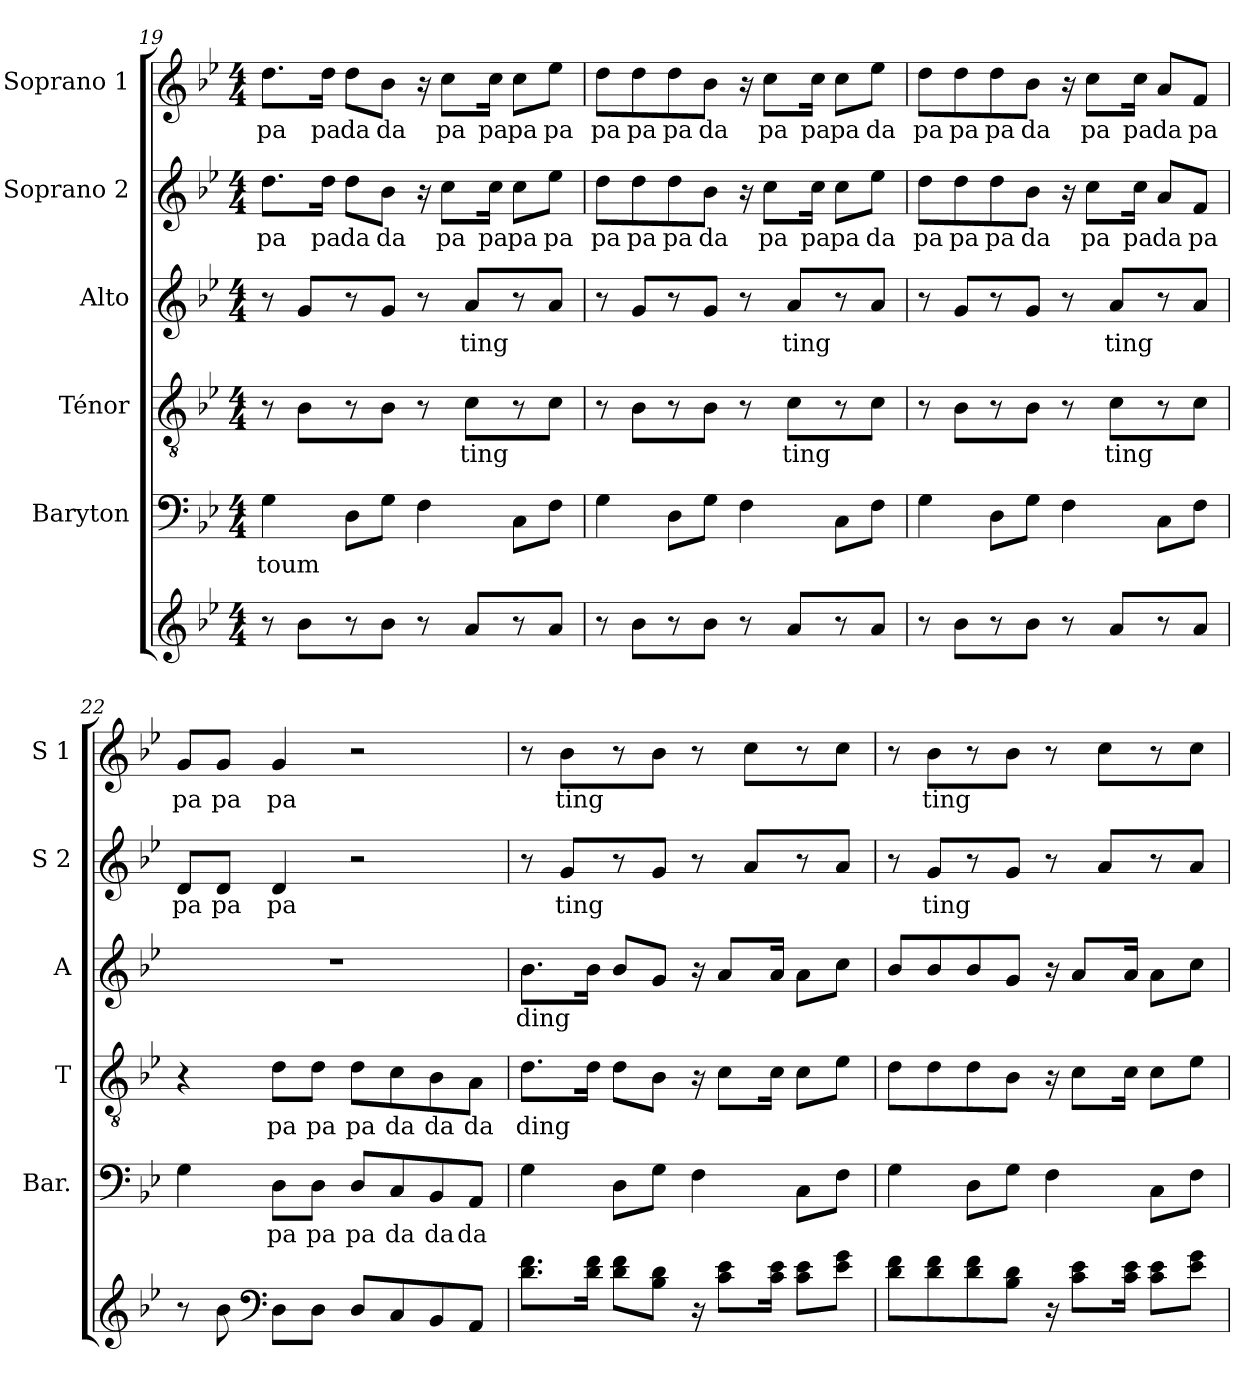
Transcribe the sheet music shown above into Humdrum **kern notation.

**kern	**kern	**text	**kern	**text	**kern	**text	**kern	**text	**kern	**text
*part6	*part5	*part5	*part4	*part4	*part3	*part3	*part2	*part2	*part1	*part1
*staff6	*staff5	*staff5	*staff4	*staff4	*staff3	*staff3	*staff2	*staff2	*staff1	*staff1
*	*I"Baryton	*	*I"Ténor	*	*I"Alto	*	*I"Soprano 2	*	*I"Soprano 1	*
*	*I'Bar.	*	*I'T	*	*I'A	*	*I'S 2	*	*I'S 1	*
!!LO:PB:g=z
*clefG2	*clefF4	*	*clefGv2	*	*clefG2	*	*clefG2	*	*clefG2	*
*k[b-e-]	*k[b-e-]	*	*k[b-e-]	*	*k[b-e-]	*	*k[b-e-]	*	*k[b-e-]	*
*g:	*g:	*	*g:	*	*g:	*	*g:	*	*g:	*
*M4/4	*M4/4	*	*M4/4	*	*M4/4	*	*M4/4	*	*M4/4	*
=19	=19	=19	=19	=19	=19	=19	=19	=19	=19	=19
!	!	!LO:LY:b	!	!	!	!	!	!LO:LY:b	!	!LO:LY:b
8r	4G\	toum	8r	.	8r	.	8.dd\L	pa	8.dd\L	pa
8b-\L	.	.	8B-\L	.	8g/L	.	.	.	.	.
!	!	!	!	!	!	!	!	!LO:LY:b	!	!LO:LY:b
.	.	.	.	.	.	.	16dd\Jk	pa	16dd\Jk	pa
!	!	!	!	!	!	!	!	!LO:LY:b	!	!LO:LY:b
8r	8D\L	.	8r	.	8r	.	8dd\L	da	8dd\L	da
!	!	!	!	!	!	!	!	!LO:LY:b	!	!LO:LY:b
8b-\J	8G\J	.	8B-\J	.	8g/J	.	8b-\J	da	8b-\J	da
8r	4F\	.	8r	.	8r	.	16r	.	16r	.
!	!	!	!	!	!	!	!	!LO:LY:b	!	!LO:LY:b
.	.	.	.	.	.	.	8cc\L	pa	8cc\L	pa
!	!	!	!	!LO:LY:b	!	!LO:LY:b	!	!	!	!
8a/L	.	.	8c\L	ting	8a/L	ting	.	.	.	.
!	!	!	!	!	!	!	!	!LO:LY:b	!	!LO:LY:b
.	.	.	.	.	.	.	16cc\Jk	pa	16cc\Jk	pa
!	!	!	!	!	!	!	!	!LO:LY:b	!	!LO:LY:b
8r	8C\L	.	8r	.	8r	.	8cc\L	pa	8cc\L	pa
!	!	!	!	!	!	!	!	!LO:LY:b	!	!LO:LY:b
8a/J	8F\J	.	8c\J	.	8a/J	.	8ee-\J	pa	8ee-\J	pa
=20	=20	=20	=20	=20	=20	=20	=20	=20	=20	=20
!	!	!	!	!	!	!	!	!LO:LY:b	!	!LO:LY:b
8r	4G\	.	8r	.	8r	.	8dd\L	pa	8dd\L	pa
!	!	!	!	!	!	!	!	!LO:LY:b	!	!LO:LY:b
8b-\L	.	.	8B-\L	.	8g/L	.	8dd\	pa	8dd\	pa
!	!	!	!	!	!	!	!	!LO:LY:b	!	!LO:LY:b
8r	8D\L	.	8r	.	8r	.	8dd\	pa	8dd\	pa
!	!	!	!	!	!	!	!	!LO:LY:b	!	!LO:LY:b
8b-\J	8G\J	.	8B-\J	.	8g/J	.	8b-\J	da	8b-\J	da
8r	4F\	.	8r	.	8r	.	16r	.	16r	.
!	!	!	!	!	!	!	!	!LO:LY:b	!	!LO:LY:b
.	.	.	.	.	.	.	8cc\L	pa	8cc\L	pa
!	!	!	!	!LO:LY:b	!	!LO:LY:b	!	!	!	!
8a/L	.	.	8c\L	ting	8a/L	ting	.	.	.	.
!	!	!	!	!	!	!	!	!LO:LY:b	!	!LO:LY:b
.	.	.	.	.	.	.	16cc\Jk	pa	16cc\Jk	pa
!	!	!	!	!	!	!	!	!LO:LY:b	!	!LO:LY:b
8r	8C\L	.	8r	.	8r	.	8cc\L	pa	8cc\L	pa
!	!	!	!	!	!	!	!	!LO:LY:b	!	!LO:LY:b
8a/J	8F\J	.	8c\J	.	8a/J	.	8ee-\J	da	8ee-\J	da
=21	=21	=21	=21	=21	=21	=21	=21	=21	=21	=21
!	!	!	!	!	!	!	!	!LO:LY:b	!	!LO:LY:b
8r	4G\	.	8r	.	8r	.	8dd\L	pa	8dd\L	pa
!	!	!	!	!	!	!	!	!LO:LY:b	!	!LO:LY:b
8b-\L	.	.	8B-\L	.	8g/L	.	8dd\	pa	8dd\	pa
!	!	!	!	!	!	!	!	!LO:LY:b	!	!LO:LY:b
8r	8D\L	.	8r	.	8r	.	8dd\	pa	8dd\	pa
!	!	!	!	!	!	!	!	!LO:LY:b	!	!LO:LY:b
8b-\J	8G\J	.	8B-\J	.	8g/J	.	8b-\J	da	8b-\J	da
8r	4F\	.	8r	.	8r	.	16r	.	16r	.
!	!	!	!	!	!	!	!	!LO:LY:b	!	!LO:LY:b
.	.	.	.	.	.	.	8cc\L	pa	8cc\L	pa
!	!	!	!	!LO:LY:b	!	!LO:LY:b	!	!	!	!
8a/L	.	.	8c\L	ting	8a/L	ting	.	.	.	.
!	!	!	!	!	!	!	!	!LO:LY:b	!	!LO:LY:b
.	.	.	.	.	.	.	16cc\Jk	pa	16cc\Jk	pa
!	!	!	!	!	!	!	!	!LO:LY:b	!	!LO:LY:b
8r	8C\L	.	8r	.	8r	.	8a/L	da	8a/L	da
!	!	!	!	!	!	!	!	!LO:LY:b	!	!LO:LY:b
8a/J	8F\J	.	8c\J	.	8a/J	.	8f/J	pa	8f/J	pa
!!LO:LB:g=z
=22	=22	=22	=22	=22	=22	=22	=22	=22	=22	=22
!	!	!	!	!	!	!	!	!LO:LY:b	!	!LO:LY:b
8r	4G\	.	4r	.	1r	.	8d/L	pa	8g/L	pa
!	!	!	!	!	!	!	!	!LO:LY:b	!	!LO:LY:b
8b-\	.	.	.	.	.	.	8d/J	pa	8g/J	pa
*clefF4	*	*	*	*	*	*	*	*	*	*
!	!	!LO:LY:b	!	!LO:LY:b	!	!	!	!LO:LY:b	!	!LO:LY:b
8D\L	8D\L	pa	8d\L	pa	.	.	4d/	pa	4g/	pa
!	!	!LO:LY:b	!	!LO:LY:b	!	!	!	!	!	!
8D\J	8D\J	pa	8d\J	pa	.	.	.	.	.	.
!	!	!LO:LY:b	!	!LO:LY:b	!	!	!	!	!	!
8D/L	8D/L	pa	8d\L	pa	.	.	2r	.	2r	.
!	!	!LO:LY:b	!	!LO:LY:b	!	!	!	!	!	!
8C/	8C/	da	8c\	da	.	.	.	.	.	.
!	!	!LO:LY:b	!	!LO:LY:b	!	!	!	!	!	!
8BB-/	8BB-/	da	8B-\	da	.	.	.	.	.	.
!	!	!LO:LY:b	!	!LO:LY:b	!	!	!	!	!	!
8AA/J	8AA/J	da	8A\J	da	.	.	.	.	.	.
=23	=23	=23	=23	=23	=23	=23	=23	=23	=23	=23
!	!	!	!	!LO:LY:b	!	!LO:LY:b	!	!	!	!
8.d\ 8.f\L	4G\	.	8.d\L	ding	8.b-\L	ding	8r	.	8r	.
!	!	!	!	!	!	!	!	!LO:LY:b	!	!LO:LY:b
.	.	.	.	.	.	.	8g/L	ting	8b-\L	ting
16d\ 16f\Jk	.	.	16d\Jk	.	16b-\Jk	.	.	.	.	.
8d\ 8f\L	8D\L	.	8d\L	.	8b-/L	.	8r	.	8r	.
8B-\ 8d\J	8G\J	.	8B-\J	.	8g/J	.	8g/J	.	8b-\J	.
16r	4F\	.	16r	.	16r	.	8r	.	8r	.
8c\ 8e-\L	.	.	8c\L	.	8a/L	.	.	.	.	.
.	.	.	.	.	.	.	8a/L	.	8cc\L	.
16c\ 16e-\Jk	.	.	16c\Jk	.	16a/Jk	.	.	.	.	.
8c\ 8e-\L	8C\L	.	8c\L	.	8a\L	.	8r	.	8r	.
8e-\ 8g\J	8F\J	.	8e-\J	.	8cc\J	.	8a/J	.	8cc\J	.
=24	=24	=24	=24	=24	=24	=24	=24	=24	=24	=24
8d\ 8f\L	4G\	.	8d\L	.	8b-/L	.	8r	.	8r	.
!	!	!	!	!	!	!	!	!LO:LY:b	!	!LO:LY:b
8d\ 8f\	.	.	8d\	.	8b-/	.	8g/L	ting	8b-\L	ting
8d\ 8f\	8D\L	.	8d\	.	8b-/	.	8r	.	8r	.
8B-\ 8d\J	8G\J	.	8B-\J	.	8g/J	.	8g/J	.	8b-\J	.
16r	4F\	.	16r	.	16r	.	8r	.	8r	.
8c\ 8e-\L	.	.	8c\L	.	8a/L	.	.	.	.	.
.	.	.	.	.	.	.	8a/L	.	8cc\L	.
16c\ 16e-\Jk	.	.	16c\Jk	.	16a/Jk	.	.	.	.	.
8c\ 8e-\L	8C\L	.	8c\L	.	8a\L	.	8r	.	8r	.
8e-\ 8g\J	8F\J	.	8e-\J	.	8cc\J	.	8a/J	.	8cc\J	.
=	=	=	=	=	=	=	=	=	=	=
*-	*-	*-	*-	*-	*-	*-	*-	*-	*-	*-
